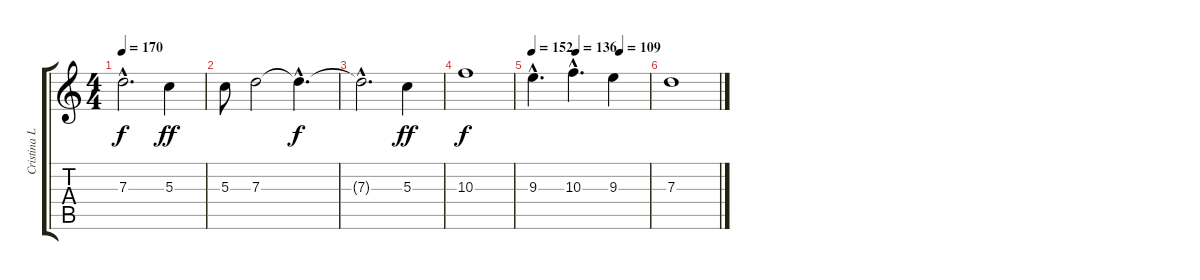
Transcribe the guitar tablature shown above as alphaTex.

\track ("Cristina Llanos (Guitarra)" "Cristina L") {instrument overdrivenguitar}
\staff {score tabs}
\tuning (E4 B3 G3 D3 A2 E2) {hide}
\ts (4 4)
\tempo 170
\clef g2
\ks c
7.3{hac t}.2{d dy f} 5.3.4{dy ff} |
5.3.8 7.3.2 7.3{hac t}.4{d dy f} |
7.3{hac t}.2{d} 5.3.4{dy ff} |
10.3.1{dy f} |
\tempo 152
\tempo (136 0.375)
\tempo (109 0.75)
9.3{hac}.4{d} 10.3{hac}.4{d} 9.3.4 |
7.3.1
